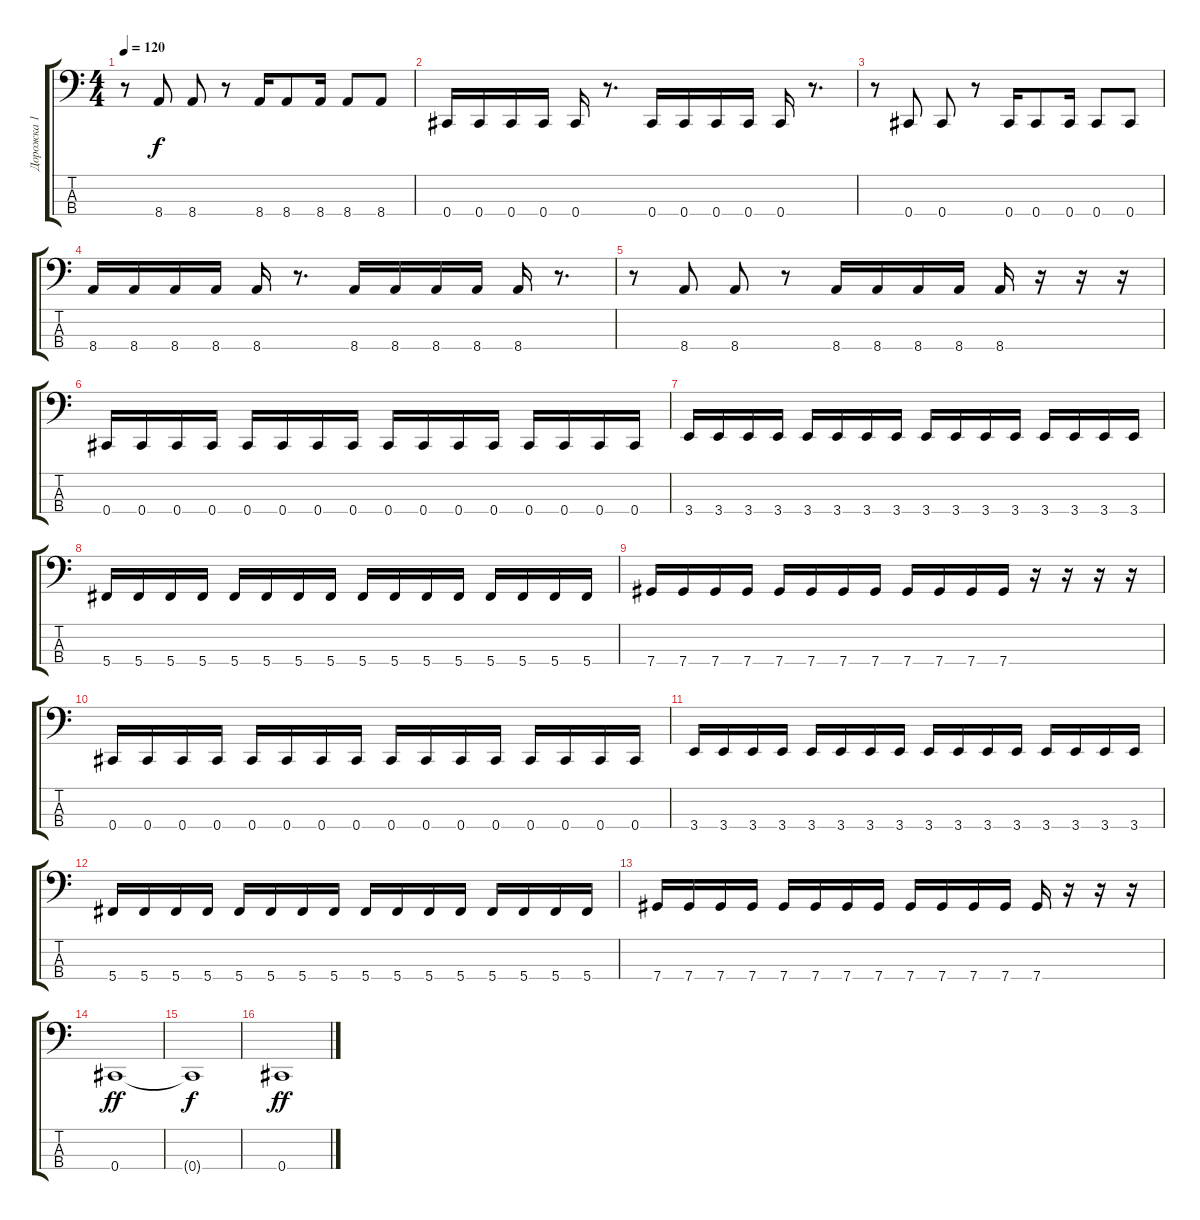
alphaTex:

\track ("Дорожка 1" "Дорожка 1") {instrument electricbasspick}
\staff {score tabs}
\tuning (Gb2 Db2 Ab1 Db1) {hide}
\ts (4 4)
\tempo 120
\clef f4
\ks c
r.8{dy f} 8.4.8 8.4.8 r.8 8.4.16 8.4.8 8.4.16 8.4.8 8.4.8 |
0.4.16 0.4.16 0.4.16 0.4.16 0.4.16 r.8{d} 0.4.16 0.4.16 0.4.16 0.4.16 0.4.16 r.8{d} |
r.8 0.4.8 0.4.8 r.8 0.4.16 0.4.8 0.4.16 0.4.8 0.4.8 |
8.4.16 8.4.16 8.4.16 8.4.16 8.4.16 r.8{d} 8.4.16 8.4.16 8.4.16 8.4.16 8.4.16 r.8{d} |
r.8 8.4.8 8.4.8 r.8 8.4.16 8.4.16 8.4.16 8.4.16 8.4.16 r.16 r.16 r.16 |
0.4.16 0.4.16 0.4.16 0.4.16 0.4.16 0.4.16 0.4.16 0.4.16 0.4.16 0.4.16 0.4.16 0.4.16 0.4.16 0.4.16 0.4.16 0.4.16 |
3.4.16 3.4.16 3.4.16 3.4.16 3.4.16 3.4.16 3.4.16 3.4.16 3.4.16 3.4.16 3.4.16 3.4.16 3.4.16 3.4.16 3.4.16 3.4.16 |
5.4.16 5.4.16 5.4.16 5.4.16 5.4.16 5.4.16 5.4.16 5.4.16 5.4.16 5.4.16 5.4.16 5.4.16 5.4.16 5.4.16 5.4.16 5.4.16 |
7.4.16 7.4.16 7.4.16 7.4.16 7.4.16 7.4.16 7.4.16 7.4.16 7.4.16 7.4.16 7.4.16 7.4.16 r.16 r.16 r.16 r.16 |
0.4.16 0.4.16 0.4.16 0.4.16 0.4.16 0.4.16 0.4.16 0.4.16 0.4.16 0.4.16 0.4.16 0.4.16 0.4.16 0.4.16 0.4.16 0.4.16 |
3.4.16 3.4.16 3.4.16 3.4.16 3.4.16 3.4.16 3.4.16 3.4.16 3.4.16 3.4.16 3.4.16 3.4.16 3.4.16 3.4.16 3.4.16 3.4.16 |
5.4.16 5.4.16 5.4.16 5.4.16 5.4.16 5.4.16 5.4.16 5.4.16 5.4.16 5.4.16 5.4.16 5.4.16 5.4.16 5.4.16 5.4.16 5.4.16 |
7.4.16 7.4.16 7.4.16 7.4.16 7.4.16 7.4.16 7.4.16 7.4.16 7.4.16 7.4.16 7.4.16 7.4.16 7.4.16 r.16 r.16 r.16 |
0.4.1{dy ff} |
0.4{t}.1{dy f} |
0.4.1{dy ff}
